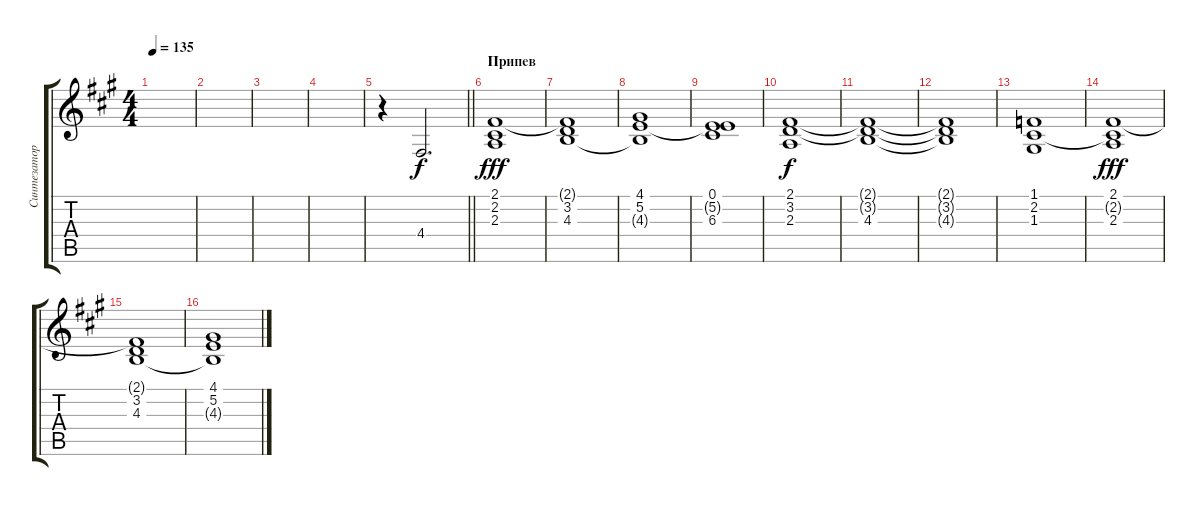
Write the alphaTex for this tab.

\track ("Синтезатор" "Синтезатор") {instrument reversecymbal}
\staff {score tabs}
\tuning (E4 B3 G3 D3 A2 E2) {hide}
\ts (4 4)
\tempo 135
\clef g2
\ks f#minor
|
|
|
|
\barLineRight lightlight
r.4 4.4.2{d} |
\section ("" "Припев")
(2.1 2.2 2.3).1{dy fff volume 6 instrument pad2warm} |
(2.1{t} 3.2 4.3).1 |
(4.1 5.2 4.3{t}).1 |
(0.1 5.2{t} 6.3).1 |
(2.1 3.2 2.3).1{dy f} |
(2.1{t} 3.2{t} 4.3).1 |
(2.1{t} 3.2{t} 4.3{t}).1 |
(1.1 2.2 1.3).1 |
(2.1 2.2{t} 2.3).1{dy fff volume 5 instrument pad2warm} |
(2.1{t} 3.2 4.3).1 |
(4.1 5.2 4.3{t}).1
